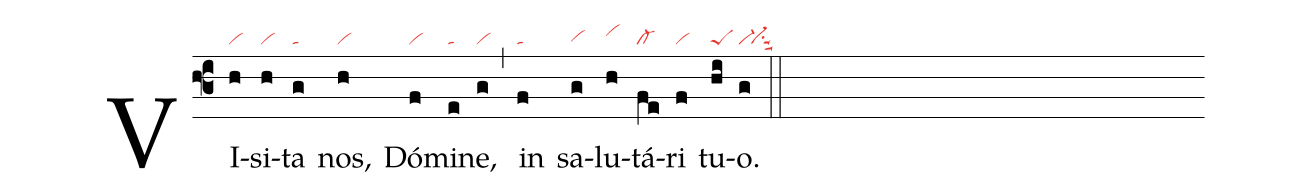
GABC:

nabc-lines:1;
%%
(f3)
VI(h|vi)si(h|vi)ta(g|ta) nos,(h|vi) Dó(f|vi)mi(e|ta)ne,(g|vi) (,)
in(f|ta) sa(g|vihg)lu(h|vihi)tá(fe|cl-)ri(f|vi) tu(hi|peS)o.(g|vi-`vi-su1suu2) (::)
